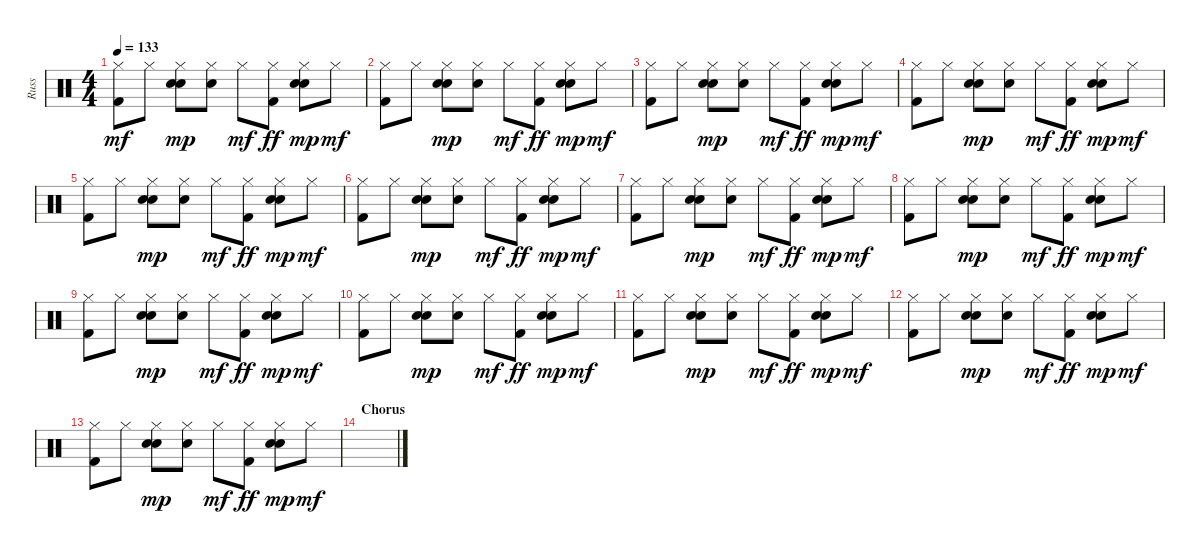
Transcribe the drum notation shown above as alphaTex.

\track ("Russ" "Russ") {instrument percussion}
\staff {score}
\articulation defaults
\ts (4 4)
\tempo 133
\clef neutral
\ks c
("Kick (hit) 2" "Hi-Hat (closed)").8{dy mf} "Hi-Hat (closed)".8 ("Snare (hit) 2" "Hi-Hat (closed)" "Hand Clap (hit)").8{dy mp} ("Hi-Hat (closed)" "Hand Clap (hit)").8 "Hi-Hat (closed)".8{dy mf} ("Kick (hit) 2" "Hi-Hat (closed)").8{dy ff} ("Snare (hit) 2" "Hi-Hat (closed)" "Hand Clap (hit)").8{dy mp} "Hi-Hat (closed)".8{dy mf} |
("Kick (hit) 2" "Hi-Hat (closed)").8 "Hi-Hat (closed)".8 ("Snare (hit) 2" "Hi-Hat (closed)" "Hand Clap (hit)").8{dy mp} ("Hi-Hat (closed)" "Hand Clap (hit)").8 "Hi-Hat (closed)".8{dy mf} ("Kick (hit) 2" "Hi-Hat (closed)").8{dy ff} ("Snare (hit) 2" "Hi-Hat (closed)" "Hand Clap (hit)").8{dy mp} "Hi-Hat (closed)".8{dy mf} |
("Kick (hit) 2" "Hi-Hat (closed)").8 "Hi-Hat (closed)".8 ("Snare (hit) 2" "Hi-Hat (closed)" "Hand Clap (hit)").8{dy mp} ("Hi-Hat (closed)" "Hand Clap (hit)").8 "Hi-Hat (closed)".8{dy mf} ("Kick (hit) 2" "Hi-Hat (closed)").8{dy ff} ("Snare (hit) 2" "Hi-Hat (closed)" "Hand Clap (hit)").8{dy mp} "Hi-Hat (closed)".8{dy mf} |
("Kick (hit) 2" "Hi-Hat (closed)").8 "Hi-Hat (closed)".8 ("Snare (hit) 2" "Hi-Hat (closed)" "Hand Clap (hit)").8{dy mp} ("Hi-Hat (closed)" "Hand Clap (hit)").8 "Hi-Hat (closed)".8{dy mf} ("Kick (hit) 2" "Hi-Hat (closed)").8{dy ff} ("Snare (hit) 2" "Hi-Hat (closed)" "Hand Clap (hit)").8{dy mp} "Hi-Hat (closed)".8{dy mf} |
("Kick (hit) 2" "Hi-Hat (closed)").8 "Hi-Hat (closed)".8 ("Snare (hit) 2" "Hi-Hat (closed)" "Hand Clap (hit)").8{dy mp} ("Hi-Hat (closed)" "Hand Clap (hit)").8 "Hi-Hat (closed)".8{dy mf} ("Kick (hit) 2" "Hi-Hat (closed)").8{dy ff} ("Snare (hit) 2" "Hi-Hat (closed)" "Hand Clap (hit)").8{dy mp} "Hi-Hat (closed)".8{dy mf} |
("Kick (hit) 2" "Hi-Hat (closed)").8 "Hi-Hat (closed)".8 ("Snare (hit) 2" "Hi-Hat (closed)" "Hand Clap (hit)").8{dy mp} ("Hi-Hat (closed)" "Hand Clap (hit)").8 "Hi-Hat (closed)".8{dy mf} ("Kick (hit) 2" "Hi-Hat (closed)").8{dy ff} ("Snare (hit) 2" "Hi-Hat (closed)" "Hand Clap (hit)").8{dy mp} "Hi-Hat (closed)".8{dy mf} |
("Kick (hit) 2" "Hi-Hat (closed)").8 "Hi-Hat (closed)".8 ("Snare (hit) 2" "Hi-Hat (closed)" "Hand Clap (hit)").8{dy mp} ("Hi-Hat (closed)" "Hand Clap (hit)").8 "Hi-Hat (closed)".8{dy mf} ("Kick (hit) 2" "Hi-Hat (closed)").8{dy ff} ("Snare (hit) 2" "Hi-Hat (closed)" "Hand Clap (hit)").8{dy mp} "Hi-Hat (closed)".8{dy mf} |
("Kick (hit) 2" "Hi-Hat (closed)").8 "Hi-Hat (closed)".8 ("Snare (hit) 2" "Hi-Hat (closed)" "Hand Clap (hit)").8{dy mp} ("Hi-Hat (closed)" "Hand Clap (hit)").8 "Hi-Hat (closed)".8{dy mf} ("Kick (hit) 2" "Hi-Hat (closed)").8{dy ff} ("Snare (hit) 2" "Hi-Hat (closed)" "Hand Clap (hit)").8{dy mp} "Hi-Hat (closed)".8{dy mf} |
("Kick (hit) 2" "Hi-Hat (closed)").8 "Hi-Hat (closed)".8 ("Snare (hit) 2" "Hi-Hat (closed)" "Hand Clap (hit)").8{dy mp} ("Hi-Hat (closed)" "Hand Clap (hit)").8 "Hi-Hat (closed)".8{dy mf} ("Kick (hit) 2" "Hi-Hat (closed)").8{dy ff} ("Snare (hit) 2" "Hi-Hat (closed)" "Hand Clap (hit)").8{dy mp} "Hi-Hat (closed)".8{dy mf} |
("Kick (hit) 2" "Hi-Hat (closed)").8 "Hi-Hat (closed)".8 ("Snare (hit) 2" "Hi-Hat (closed)" "Hand Clap (hit)").8{dy mp} ("Hi-Hat (closed)" "Hand Clap (hit)").8 "Hi-Hat (closed)".8{dy mf} ("Kick (hit) 2" "Hi-Hat (closed)").8{dy ff} ("Snare (hit) 2" "Hi-Hat (closed)" "Hand Clap (hit)").8{dy mp} "Hi-Hat (closed)".8{dy mf} |
("Kick (hit) 2" "Hi-Hat (closed)").8 "Hi-Hat (closed)".8 ("Snare (hit) 2" "Hi-Hat (closed)" "Hand Clap (hit)").8{dy mp} ("Hi-Hat (closed)" "Hand Clap (hit)").8 "Hi-Hat (closed)".8{dy mf} ("Kick (hit) 2" "Hi-Hat (closed)").8{dy ff} ("Snare (hit) 2" "Hi-Hat (closed)" "Hand Clap (hit)").8{dy mp} "Hi-Hat (closed)".8{dy mf} |
("Kick (hit) 2" "Hi-Hat (closed)").8 "Hi-Hat (closed)".8 ("Snare (hit) 2" "Hi-Hat (closed)" "Hand Clap (hit)").8{dy mp} ("Hi-Hat (closed)" "Hand Clap (hit)").8 "Hi-Hat (closed)".8{dy mf} ("Kick (hit) 2" "Hi-Hat (closed)").8{dy ff} ("Snare (hit) 2" "Hi-Hat (closed)" "Hand Clap (hit)").8{dy mp} "Hi-Hat (closed)".8{dy mf} |
("Kick (hit) 2" "Hi-Hat (closed)").8 "Hi-Hat (closed)".8 ("Snare (hit) 2" "Hi-Hat (closed)" "Hand Clap (hit)").8{dy mp} ("Hi-Hat (closed)" "Hand Clap (hit)").8 "Hi-Hat (closed)".8{dy mf} ("Kick (hit) 2" "Hi-Hat (closed)").8{dy ff} ("Snare (hit) 2" "Hi-Hat (closed)" "Hand Clap (hit)").8{dy mp} "Hi-Hat (closed)".8{dy mf} |
\section ("" "Chorus")
